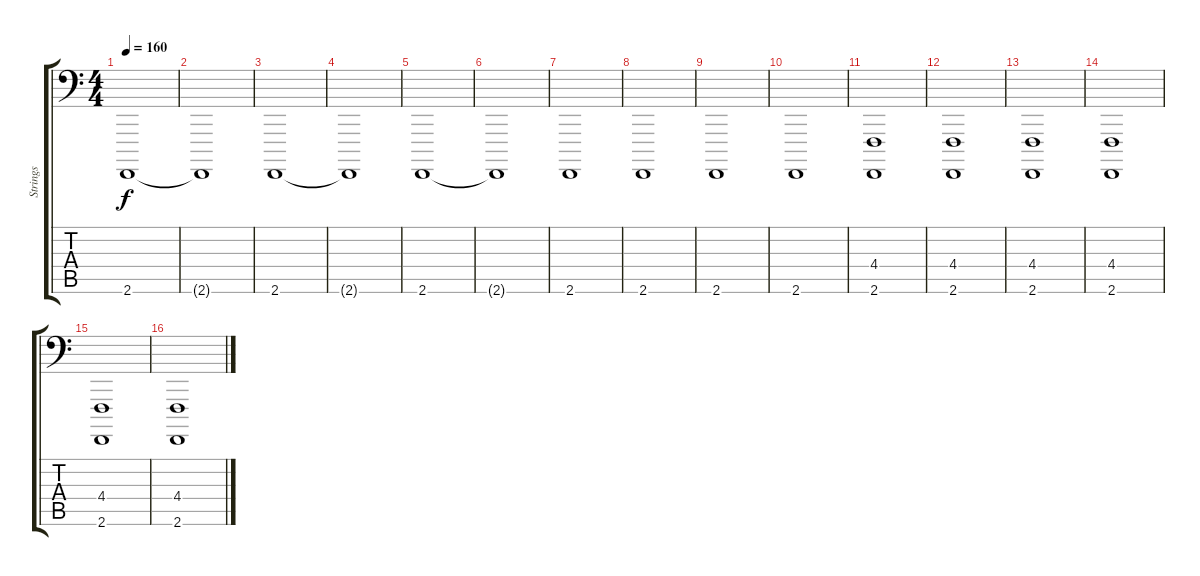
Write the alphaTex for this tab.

\track ("Strings" "Strings") {instrument stringensemble1}
\staff {score tabs}
\tuning (Eb2 Bb1 Gb1 Db1 Ab0 Eb0) {hide}
\ts (4 4)
\tempo 160
\tempo 90
\tempo 160
\clef f4
\ks c
2.6.1{dy f instrument stringensemble1} |
2.6{t}.1 |
2.6.1 |
2.6{t}.1 |
2.6.1 |
2.6{t}.1 |
2.6.1 |
2.6.1 |
2.6.1 |
2.6.1 |
(4.4 2.6).1 |
(4.4 2.6).1 |
(4.4 2.6).1 |
(4.4 2.6).1 |
(4.4 2.6).1 |
(4.4 2.6).1
